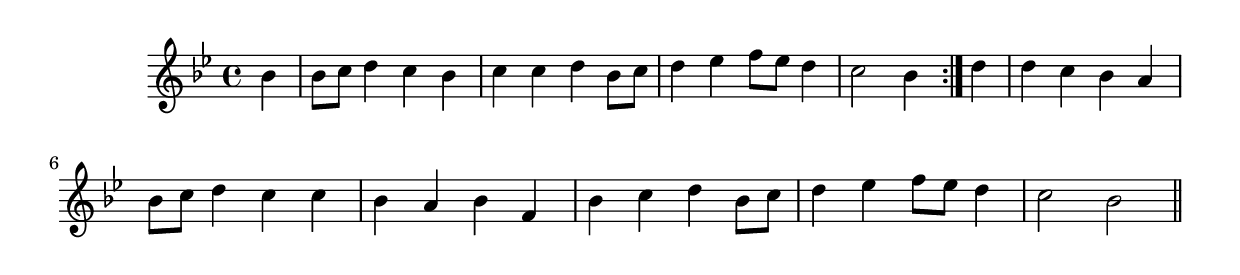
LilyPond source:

\version "2.19.49"
%{\header {
  title = "Chorale, `Es ist gewisslich an der Zeit'"
  composer = "J.S. Bach"
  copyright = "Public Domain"
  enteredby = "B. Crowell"
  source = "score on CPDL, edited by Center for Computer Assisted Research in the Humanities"
}%}
\score{{\key bes \major
\time 4/4
%{\tempo 4=120
%}\relative bes' {
  \partial 4
  bes4 | bes8 c d4 c bes | c4 c d bes8 c | d4 es f8 es d4 | c2 bes4 \bar ":|." d4 |
  d4 c bes a | bes8 c d4 c c | bes4 a bes f | bes c d bes8 c | d4 es f8 es d4 | c2 bes
  \bar "||"
}
}}